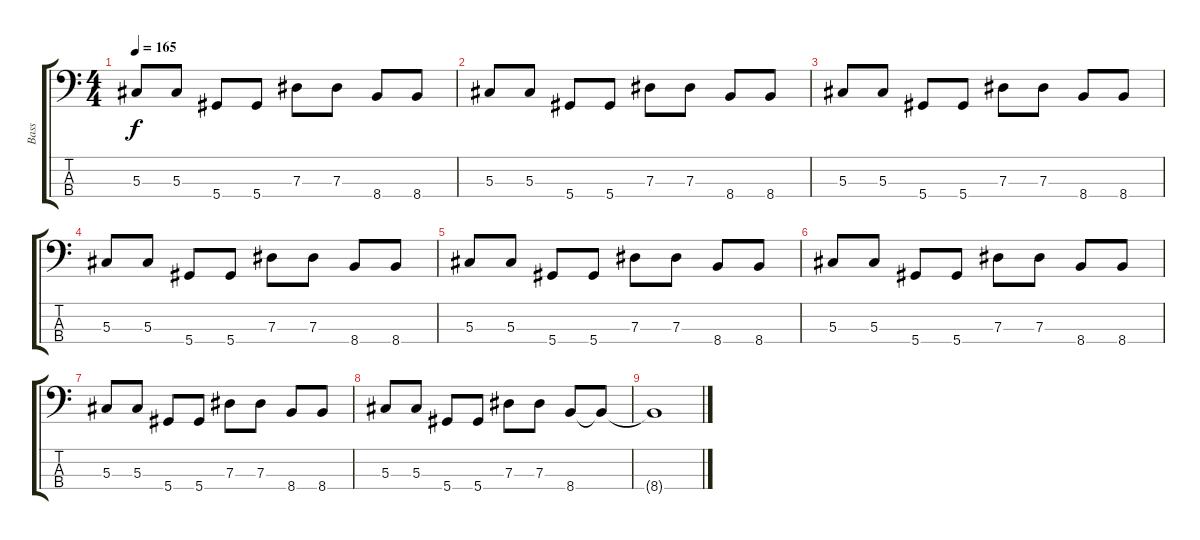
\track ("Bass" "Bass") {instrument electricbasspick}
\staff {score tabs}
\tuning (Gb2 Db2 Ab1 Eb1) {hide}
\ts (4 4)
\tempo 165
\clef f4
\ks c
5.3.8{dy f} 5.3.8 5.4.8 5.4.8 7.3.8 7.3.8 8.4.8 8.4.8 |
5.3.8 5.3.8 5.4.8 5.4.8 7.3.8 7.3.8 8.4.8 8.4.8 |
5.3.8 5.3.8 5.4.8 5.4.8 7.3.8 7.3.8 8.4.8 8.4.8 |
5.3.8 5.3.8 5.4.8 5.4.8 7.3.8 7.3.8 8.4.8 8.4.8 |
5.3.8 5.3.8 5.4.8 5.4.8 7.3.8 7.3.8 8.4.8 8.4.8 |
5.3.8 5.3.8 5.4.8 5.4.8 7.3.8 7.3.8 8.4.8 8.4.8 |
5.3.8 5.3.8 5.4.8 5.4.8 7.3.8 7.3.8 8.4.8 8.4.8 |
5.3.8 5.3.8 5.4.8 5.4.8 7.3.8 7.3.8 8.4.8 8.4{t}.8 |
8.4{t}.1
